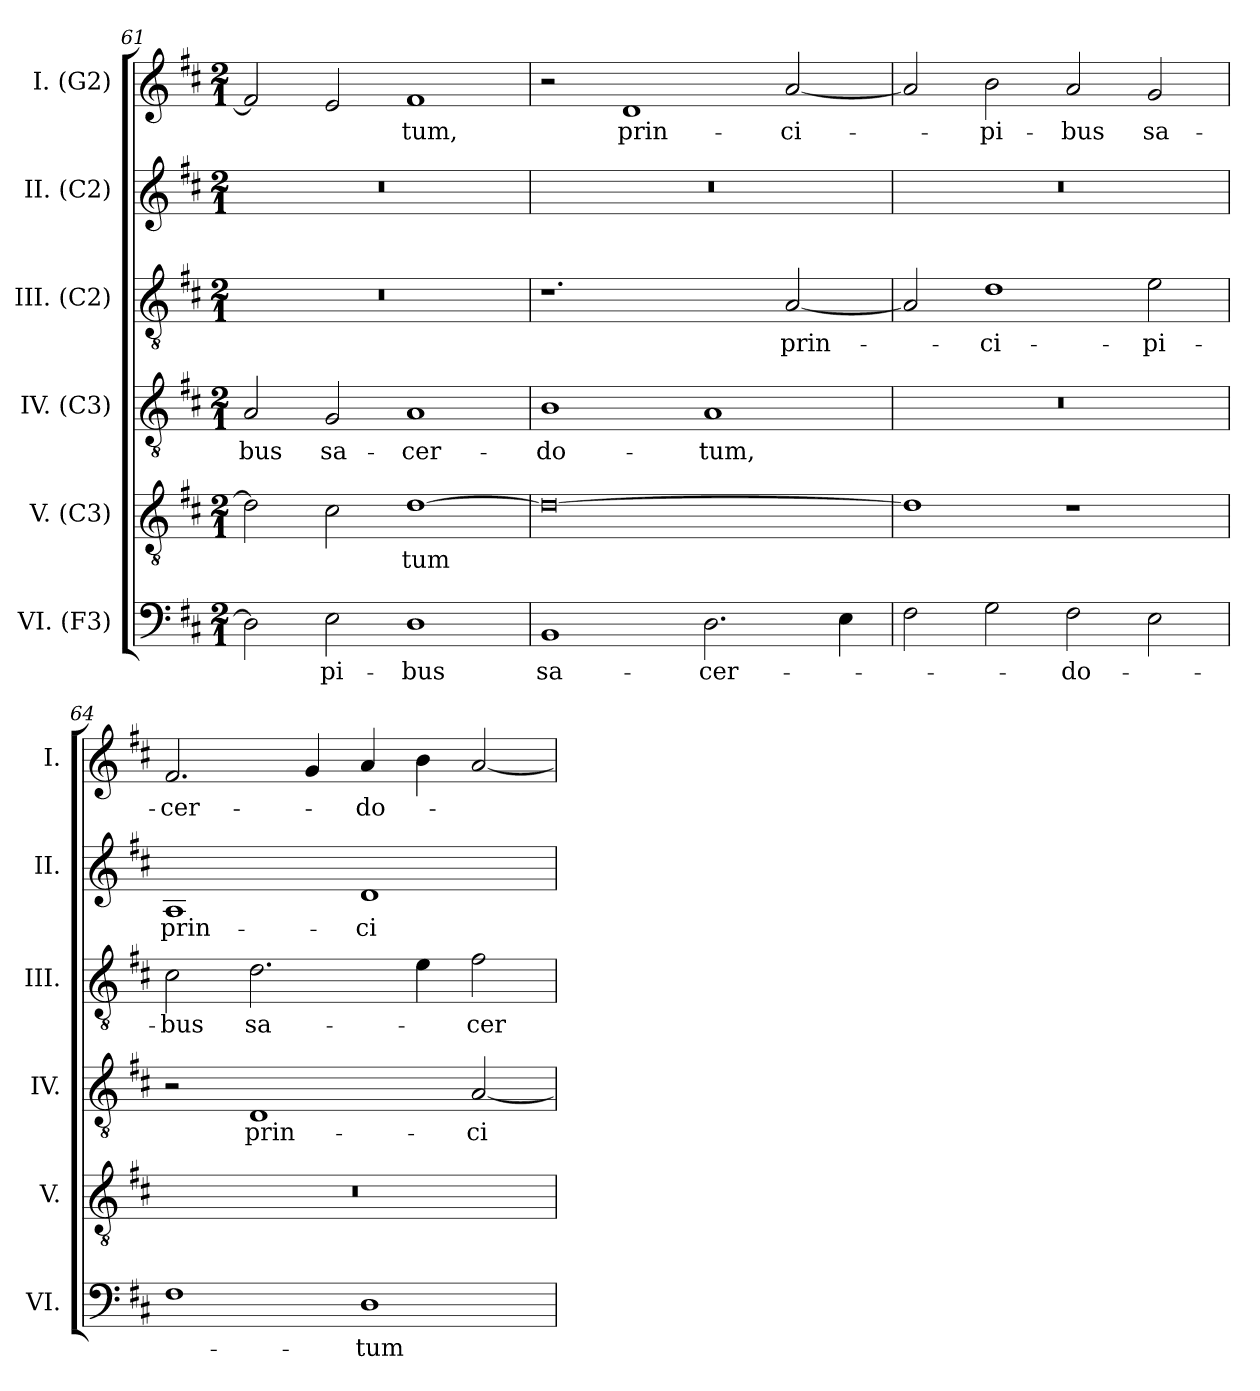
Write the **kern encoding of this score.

**kern	**text	**kern	**text	**kern	**text	**kern	**text	**kern	**text	**kern	**text
*part6	*part6	*part5	*part5	*part4	*part4	*part3	*part3	*part2	*part2	*part1	*part1
*staff6	*staff6	*staff5	*staff5	*staff4	*staff4	*staff3	*staff3	*staff2	*staff2	*staff1	*staff1
*I"VI. (F3)	*	*I"V. (C3)	*	*I"IV. (C3)	*	*I"III. (C2)	*	*I"II. (C2)	*	*I"I. (G2)	*
*I'VI.	*	*I'V.	*	*I'IV.	*	*I'III.	*	*I'II.	*	*I'I.	*
*clefF4	*	*clefGv2	*	*clefGv2	*	*clefGv2	*	*clefG2	*	*clefG2	*
*	*	*	*	*	*	*ITrd7c12	*	*	*	*	*
*k[f#c#]	*	*k[f#c#]	*	*k[f#c#]	*	*k[f#c#]	*	*k[f#c#]	*	*k[f#c#]	*
*D:	*	*D:	*	*D:	*	*D:	*	*D:	*	*D:	*
*M2/1	*	*M2/1	*	*M2/1	*	*M2/1	*	*M2/1	*	*M2/1	*
=61	=61	=61	=61	=61	=61	=61	=61	=61	=61	=61	=61
!	!	!	!	!	!LO:LY:b:color=#000000	!LO:N:vis=1	!	!LO:N:vis=1	!	!	!
2Di\]	.	2di\]	.	2Ai/	-bus	0r	.	0r	.	2f#i/]	.
!	!LO:LY:b:color=#000000	!	!	!	!	!	!	!	!	!	!
!	!	!	!	!	!LO:LY:b:color=#000000	!	!	!	!	!	!
2Ei\	-pi-	2c#i\	.	2Gi/	sa-	.	.	.	.	2ei/	.
!	!LO:LY:b:color=#000000	!	!	!	!	!	!	!	!	!	!
!	!	!	!LO:LY:b:color=#000000	!	!	!	!	!	!	!	!
!	!	!	!	!	!LO:LY:b:color=#000000	!	!	!	!	!	!
!	!	!	!	!	!	!	!	!	!	!	!LO:LY:b:color=#000000
1Di	-bus	[1di	-tum	1Ai	-cer-	.	.	.	.	1f#i	-tum,
=62	=62	=62	=62	=62	=62	=62	=62	=62	=62	=62	=62
!	!LO:LY:b:color=#000000	!	!	!	!	!	!	!	!	!	!
!	!	!	!	!	!LO:LY:b:color=#000000	!	!	!LO:N:vis=1	!	!	!
1BBi	sa-	0di_	.	1Bi	-do-	1.r	.	0r	.	2r	.
!	!	!	!	!	!	!	!	!	!	!	!LO:LY:b:color=#000000
.	.	.	.	.	.	.	.	.	.	1di	prin-
!	!LO:LY:b:color=#000000	!	!	!	!	!	!	!	!	!	!
!	!	!	!	!	!LO:LY:b:color=#000000	!	!	!	!	!	!
2.Di\	-cer-	.	.	1Ai	-tum,	.	.	.	.	.	.
!	!	!	!	!	!	!	!LO:LY:b:color=#000000	!	!	!	!
!	!	!	!	!	!	!	!	!	!	!	!LO:LY:b:color=#000000
.	.	.	.	.	.	[2AAi/	prin-	.	.	[2ai/	-ci-
4Ei\	.	.	.	.	.	.	.	.	.	.	.
=63	=63	=63	=63	=63	=63	=63	=63	=63	=63	=63	=63
!	!	!	!	!LO:N:vis=1	!	!	!	!LO:N:vis=1	!	!	!
2F#i\	.	1di]	.	0r	.	2AAi/]	.	0r	.	2ai/]	.
!	!	!	!	!	!	!	!LO:LY:b:color=#000000	!	!	!	!
!	!	!	!	!	!	!	!	!	!	!	!LO:LY:b:color=#000000
2Gi\	.	.	.	.	.	1Di	-ci-	.	.	2bi\	-pi-
!	!LO:LY:b:color=#000000	!	!	!	!	!	!	!	!	!	!
!	!	!	!	!	!	!	!	!	!	!	!LO:LY:b:color=#000000
2F#i\	-do-	1r	.	.	.	.	.	.	.	2ai/	-bus
!	!	!	!	!	!	!	!LO:LY:b:color=#000000	!	!	!	!
!	!	!	!	!	!	!	!	!	!	!	!LO:LY:b:color=#000000
2Ei\	.	.	.	.	.	2Ei\	-pi-	.	.	2gi/	sa-
!!LO:LB:g=z
=64	=64	=64	=64	=64	=64	=64	=64	=64	=64	=64	=64
!	!	!LO:N:vis=1	!	!	!	!	!	!	!	!	!
!	!	!	!	!	!	!	!LO:LY:b:color=#000000	!	!	!	!
!	!	!	!	!	!	!	!	!	!LO:LY:b:color=#000000	!	!
!	!	!	!	!	!	!	!	!	!	!	!LO:LY:b:color=#000000
1F#i	.	0r	.	2r	.	2C#i\	-bus	1Ai	prin-	2.f#i/	-cer-
!	!	!	!	!	!LO:LY:b:color=#000000	!	!	!	!	!	!
!	!	!	!	!	!	!	!LO:LY:b:color=#000000	!	!	!	!
.	.	.	.	1Di	prin-	2.Di\	sa-	.	.	.	.
.	.	.	.	.	.	.	.	.	.	4gi/	.
!	!LO:LY:b:color=#000000	!	!	!	!	!	!	!	!	!	!
!	!	!	!	!	!	!	!	!	!LO:LY:b:color=#000000	!	!
!	!	!	!	!	!	!	!	!	!	!	!LO:LY:b:color=#000000
1Di	-tum	.	.	.	.	.	.	1di	-ci-	4ai/	-do-
.	.	.	.	.	.	4Ei\	.	.	.	4bi\	.
!	!	!	!	!	!LO:LY:b:color=#000000	!	!	!	!	!	!
!	!	!	!	!	!	!	!LO:LY:b:color=#000000	!	!	!	!
.	.	.	.	[2Ai/	-ci-	2F#i\	-cer-	.	.	[2ai/	.
=	=	=	=	=	=	=	=	=	=	=	=
*-	*-	*-	*-	*-	*-	*-	*-	*-	*-	*-	*-
